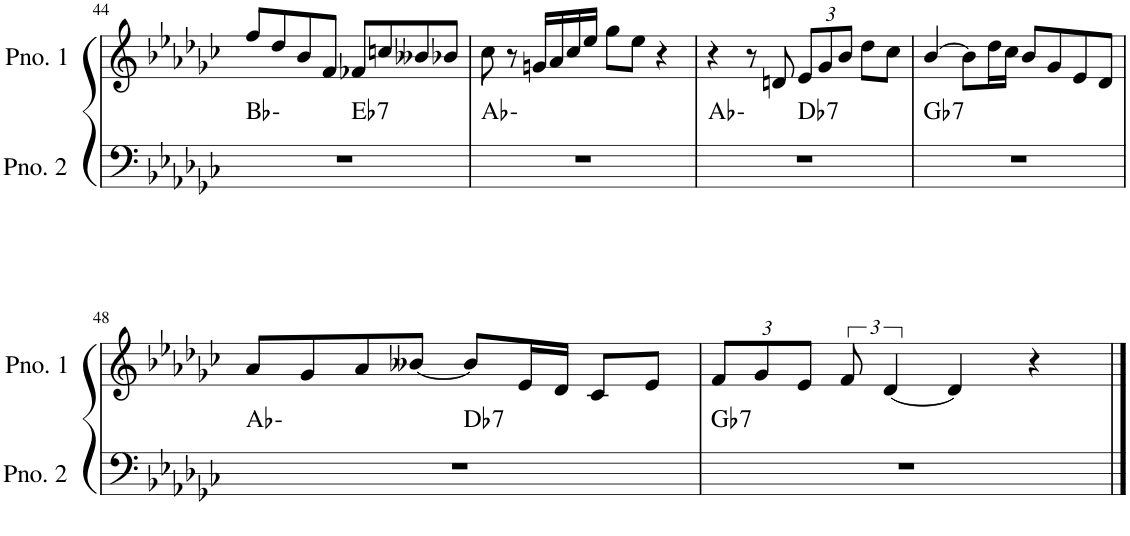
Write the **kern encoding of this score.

**kern	**harte	**kern
*part2	*part2	*part1
*staff2	*	*staff1
*I"ピアノ 2	*	*I"ピアノ 1
!!LO:PB:g=z
*clefF4	*	*clefG2
*k[b-e-a-d-g-c-]	*	*k[b-e-a-d-g-c-]
*M4/4	*	*M4/4
=44	=44	=44
*^	*	*
1r	2ryy	Bb:min	8ff/L
.	.	.	8dd-/
.	.	.	8b-/
.	.	.	8f/J
!	!	!LO:H:kt=7	!
.	2ryy	Eb:7	8f-X/L
.	.	.	8ccn/
.	.	.	8b--X/
.	.	.	8b-X/J
*v	*v	*	*
=45	=45	=45
1r	Ab:min	8cc-\
.	.	8r
.	.	16gn/LL
.	.	16a-/
.	.	16cc-/
.	.	16ee-/JJ
.	.	8gg-\L
.	.	8ee-\J
.	.	4r
=46	=46	=46
*^	*	*
1r	2ryy	Ab:min	4r
.	.	.	8r
.	.	.	8dn/
*	*	*	*Xbrackettup
!	!	!LO:H:kt=7	!
.	2ryy	Db:7	12e-/L
.	.	.	12g-/
.	.	.	12b-/J
.	.	.	8dd-\L
.	.	.	8cc-\J
=47	=47	=47	=47
!	!	!LO:H:kt=7	!
*v	*v	*	*
1r	Gb:7	[4b-/
.	.	8b-\L]
.	.	16dd-\L
.	.	16cc-\JJ
.	.	8b-/L
.	.	8g-/
.	.	8e-/
.	.	8d-/J
!!LO:LB:g=z
=48	=48	=48
*^	*	*
1r	2ryy	Ab:min	8a-/L
.	.	.	8g-/
.	.	.	8a-/
.	.	.	[8b--X/J
!	!	!LO:H:kt=7	!
.	2ryy	Db:7	8b--/L]
.	.	.	16e-/L
.	.	.	16d-/JJ
.	.	.	8c-/L
.	.	.	8e-/J
=49	=49	=49	=49
!	!	!LO:H:kt=7	!
*v	*v	*	*
1r	Gb:7	12f/L
.	.	12g-/
.	.	12e-/J
*	*	*brackettup
.	.	12f/
.	.	[6d-/
.	.	4d-/]
.	.	4r
==	==	==
*-	*-	*-
